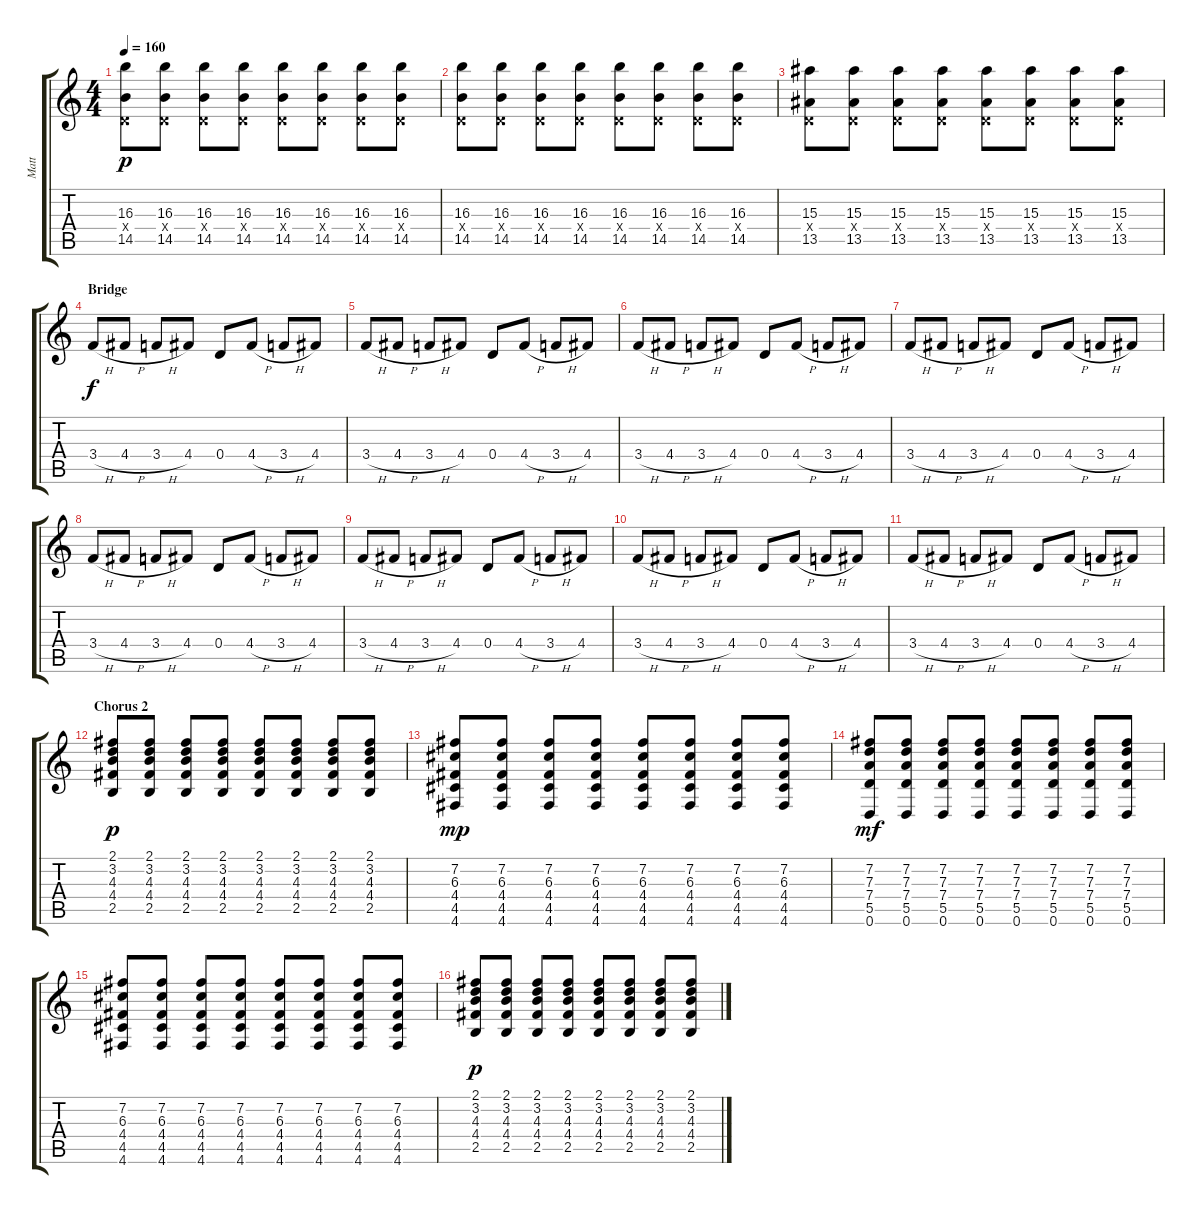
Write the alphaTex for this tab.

\track ("Matt" "Matt") {instrument distortionguitar}
\staff {score tabs}
\tuning (E4 B3 G3 D3 A2 D2) {hide}
\ts (4 4)
\tempo 160
\clef g2
\ks c
(16.3 0.4{x} 14.5).8{dy p} (16.3 0.4{x} 14.5).8 (16.3 0.4{x} 14.5).8 (16.3 0.4{x} 14.5).8 (16.3 0.4{x} 14.5).8 (16.3 0.4{x} 14.5).8 (16.3 0.4{x} 14.5).8 (16.3 0.4{x} 14.5).8 |
(16.3 0.4{x} 14.5).8 (16.3 0.4{x} 14.5).8 (16.3 0.4{x} 14.5).8 (16.3 0.4{x} 14.5).8 (16.3 0.4{x} 14.5).8 (16.3 0.4{x} 14.5).8 (16.3 0.4{x} 14.5).8 (16.3 0.4{x} 14.5).8 |
(15.3 0.4{x} 13.5).8 (15.3 0.4{x} 13.5).8 (15.3 0.4{x} 13.5).8 (15.3 0.4{x} 13.5).8 (15.3 0.4{x} 13.5).8 (15.3 0.4{x} 13.5).8 (15.3 0.4{x} 13.5).8 (15.3 0.4{x} 13.5).8 |
\section ("" "Bridge")
3.4{h}.8{dy f} 4.4{h}.8 3.4{h}.8 4.4.8 0.4.8 4.4{h}.8 3.4{h}.8 4.4.8 |
3.4{h}.8 4.4{h}.8 3.4{h}.8 4.4.8 0.4.8 4.4{h}.8 3.4{h}.8 4.4.8 |
3.4{h}.8 4.4{h}.8 3.4{h}.8 4.4.8 0.4.8 4.4{h}.8 3.4{h}.8 4.4.8 |
3.4{h}.8 4.4{h}.8 3.4{h}.8 4.4.8 0.4.8 4.4{h}.8 3.4{h}.8 4.4.8 |
3.4{h}.8 4.4{h}.8 3.4{h}.8 4.4.8 0.4.8 4.4{h}.8 3.4{h}.8 4.4.8 |
3.4{h}.8 4.4{h}.8 3.4{h}.8 4.4.8 0.4.8 4.4{h}.8 3.4{h}.8 4.4.8 |
3.4{h}.8 4.4{h}.8 3.4{h}.8 4.4.8 0.4.8 4.4{h}.8 3.4{h}.8 4.4.8 |
3.4{h}.8 4.4{h}.8 3.4{h}.8 4.4.8 0.4.8 4.4{h}.8 3.4{h}.8 4.4.8 |
\section ("" "Chorus 2")
(2.1 3.2 4.3 4.4 2.5).8{dy p} (2.1 3.2 4.3 4.4 2.5).8 (2.1 3.2 4.3 4.4 2.5).8 (2.1 3.2 4.3 4.4 2.5).8 (2.1 3.2 4.3 4.4 2.5).8 (2.1 3.2 4.3 4.4 2.5).8 (2.1 3.2 4.3 4.4 2.5).8 (2.1 3.2 4.3 4.4 2.5).8 |
(7.2 6.3 4.4 4.5 4.6).8{dy mp} (7.2 6.3 4.4 4.5 4.6).8 (7.2 6.3 4.4 4.5 4.6).8 (7.2 6.3 4.4 4.5 4.6).8 (7.2 6.3 4.4 4.5 4.6).8 (7.2 6.3 4.4 4.5 4.6).8 (7.2 6.3 4.4 4.5 4.6).8 (7.2 6.3 4.4 4.5 4.6).8 |
(7.2 7.3 7.4 5.5 0.6).8{dy mf} (7.2 7.3 7.4 5.5 0.6).8 (7.2 7.3 7.4 5.5 0.6).8 (7.2 7.3 7.4 5.5 0.6).8 (7.2 7.3 7.4 5.5 0.6).8 (7.2 7.3 7.4 5.5 0.6).8 (7.2 7.3 7.4 5.5 0.6).8 (7.2 7.3 7.4 5.5 0.6).8 |
(7.2 6.3 4.4 4.5 4.6).8 (7.2 6.3 4.4 4.5 4.6).8 (7.2 6.3 4.4 4.5 4.6).8 (7.2 6.3 4.4 4.5 4.6).8 (7.2 6.3 4.4 4.5 4.6).8 (7.2 6.3 4.4 4.5 4.6).8 (7.2 6.3 4.4 4.5 4.6).8 (7.2 6.3 4.4 4.5 4.6).8 |
(2.1 3.2 4.3 4.4 2.5).8{dy p} (2.1 3.2 4.3 4.4 2.5).8 (2.1 3.2 4.3 4.4 2.5).8 (2.1 3.2 4.3 4.4 2.5).8 (2.1 3.2 4.3 4.4 2.5).8 (2.1 3.2 4.3 4.4 2.5).8 (2.1 3.2 4.3 4.4 2.5).8 (2.1 3.2 4.3 4.4 2.5).8
